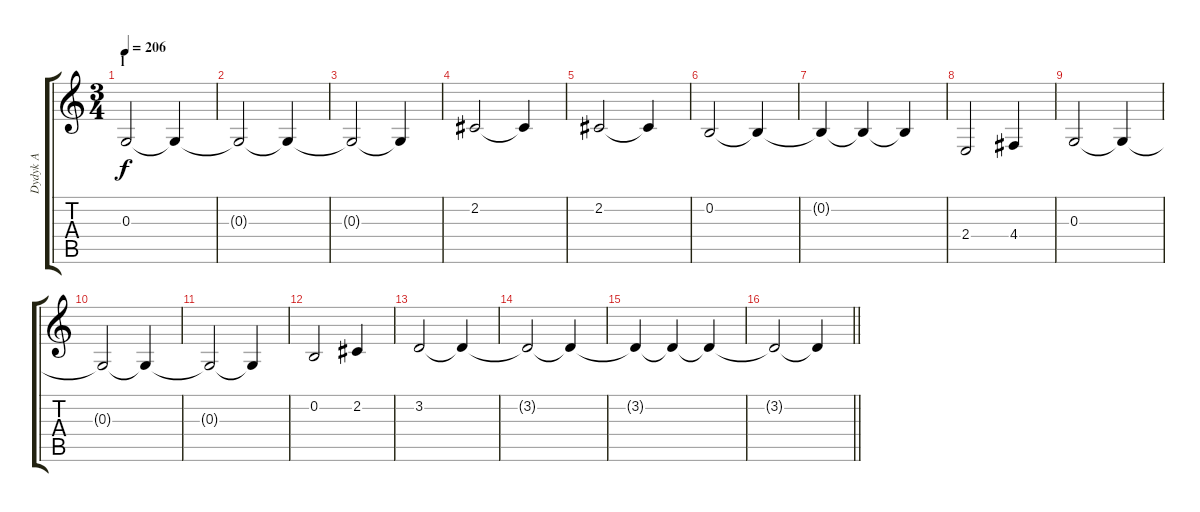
\track ("Dydyk A" "Dydyk A") {instrument cello}
\staff {score tabs}
\tuning (E4 B3 G3 D3 A2 E2) {hide}
\ts (3 4)
\section ("" "l")
\tempo 206
\clef g2
\ks c
0.3.2{dy f} 0.3{t}.4 |
0.3{t}.2 0.3{t}.4 |
0.3{t}.2 0.3{t}.4 |
2.2.2 2.2{t}.4 |
2.2.2 2.2{t}.4 |
0.2.2 0.2{t}.4 |
0.2{t}.4 0.2{t}.4 0.2{t}.4 |
2.4.2 4.4.4 |
0.3.2 0.3{t}.4 |
0.3{t}.2 0.3{t}.4 |
0.3{t}.2 0.3{t}.4 |
0.2.2 2.2.4 |
3.2.2 3.2{t}.4 |
3.2{t}.2 3.2{t}.4 |
3.2{t}.4 3.2{t}.4 3.2{t}.4 |
\barLineRight lightlight
3.2{t}.2 3.2{t}.4
